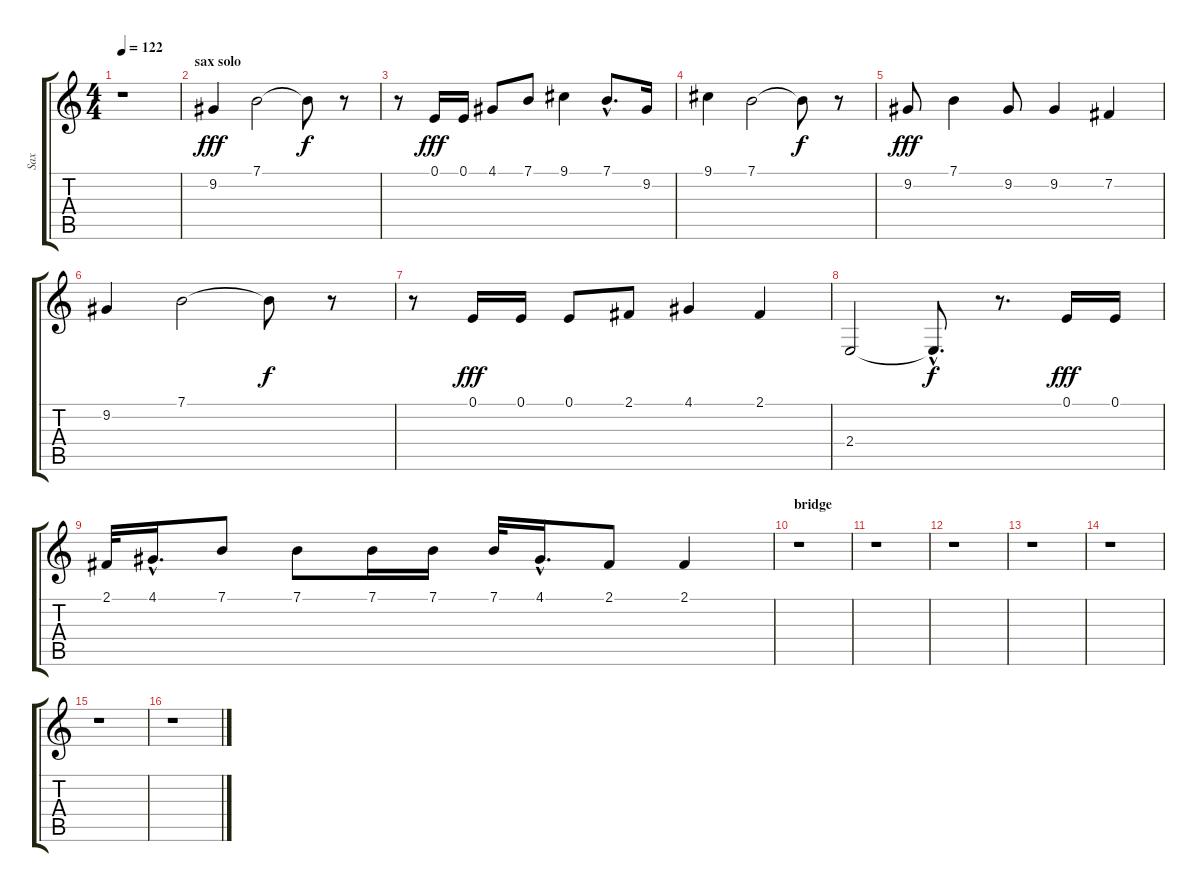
\track ("Sax" "Sax") {instrument altosax}
\staff {score tabs}
\tuning (E4 B3 G3 D3 A2 E2) {hide}
\ts (4 4)
\tempo 122
\clef g2
\ks c
r.1{dy fff} |
\section ("" "sax solo")
9.2.4 7.1.2 7.1{t}.8{dy f} r.8 |
r.8 0.1.16{dy fff} 0.1.16 4.1.8 7.1.8 9.1.4 7.1{hac}.8{d} 9.2.16 |
9.1.4 7.1.2 7.1{t}.8{dy f} r.8 |
9.2.8{dy fff} 7.1.4 9.2.8 9.2.4 7.2.4 |
9.2.4 7.1.2 7.1{t}.8{dy f} r.8 |
r.8 0.1.16{dy fff} 0.1.16 0.1.8 2.1.8 4.1.4 2.1.4 |
2.4.2 2.4{hac t}.8{d dy f} r.8{d} 0.1.16{dy fff} 0.1.16 |
2.1.32 4.1{hac}.16{d} 7.1.8 7.1.8 7.1.16 7.1.16 7.1.32 4.1{hac}.16{d} 2.1.8 2.1.4 |
\section ("" "bridge")
r.1 |
r.1 |
r.1 |
r.1 |
r.1 |
r.1 |
r.1
